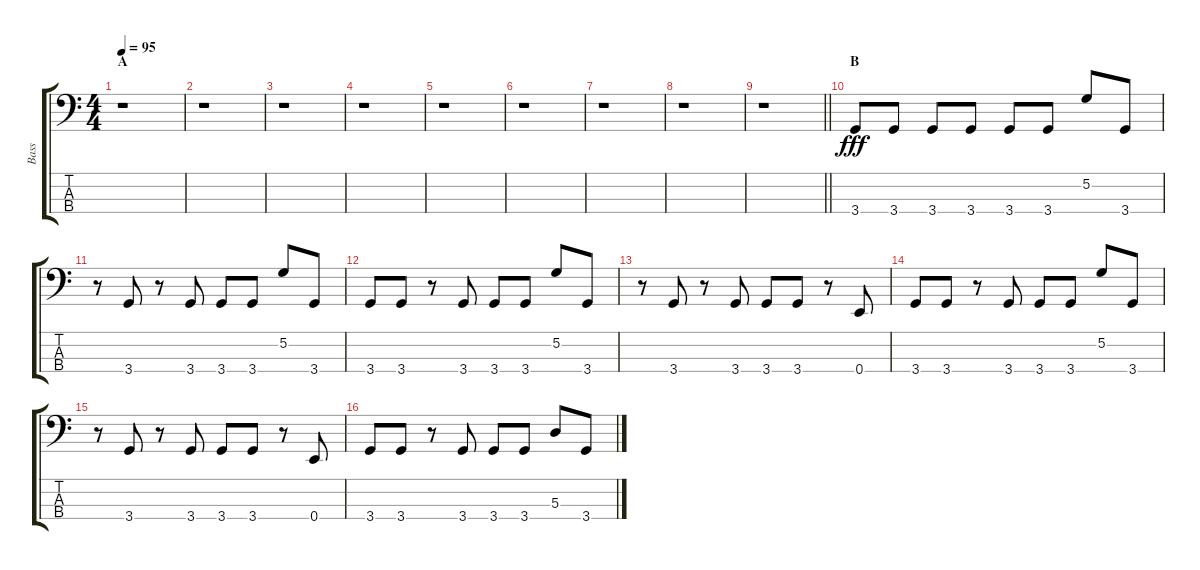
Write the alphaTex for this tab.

\track ("Bass" "Bass") {instrument electricbassfinger}
\staff {score tabs}
\tuning (G2 D2 A1 E1) {hide}
\ts (4 4)
\section ("" "A")
\tempo 95
\tempo 190
\tempo 95
\clef f4
\ks c
r.1{dy fff instrument electricbassfinger} |
r.1 |
r.1 |
r.1 |
r.1 |
r.1 |
r.1 |
r.1 |
\barLineRight lightlight
r.1 |
\section ("" "B")
3.4.8 3.4.8 3.4.8 3.4.8 3.4.8 3.4.8 5.2.8 3.4.8 |
r.8 3.4.8 r.8 3.4.8 3.4.8 3.4.8 5.2.8 3.4.8 |
3.4.8 3.4.8 r.8 3.4.8 3.4.8 3.4.8 5.2.8 3.4.8 |
r.8 3.4.8 r.8 3.4.8 3.4.8 3.4.8 r.8 0.4.8 |
3.4.8 3.4.8 r.8 3.4.8 3.4.8 3.4.8 5.2.8 3.4.8 |
r.8 3.4.8 r.8 3.4.8 3.4.8 3.4.8 r.8 0.4.8 |
3.4.8 3.4.8 r.8 3.4.8 3.4.8 3.4.8 5.3.8 3.4.8
